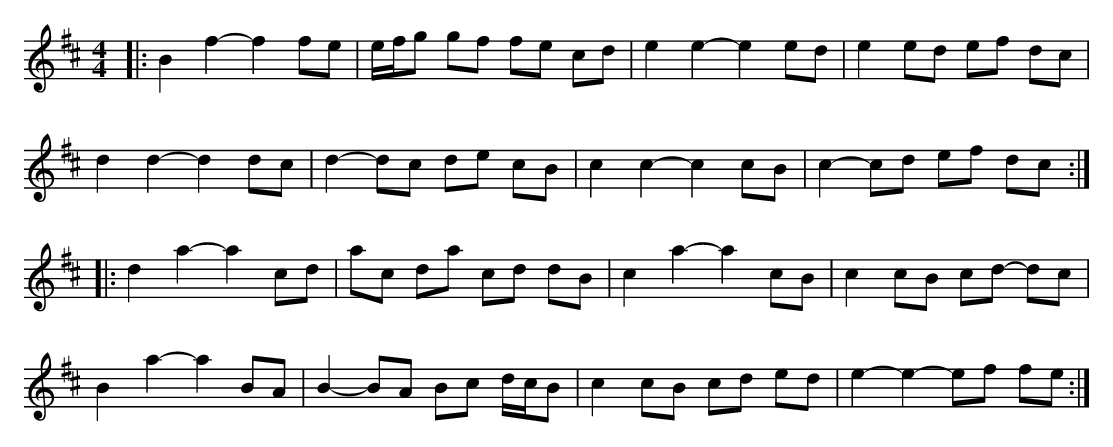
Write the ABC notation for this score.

X:1
M:4/4
K:Bmin
|:B2 f2- f2 fe|e/2f/2g gf fe cd|e2 e2- e2 ed|e2 ed ef dc|
d2 d2- d2 dc|d2- dc de cB|c2 c2- c2 cB|c2- cd ef dc:|
|:d2 a2- a2 cd|ac da cd dB|c2 a2- a2 cB|c2 cB cd- dc|
B2 a2- a2 BA|B2- BA Bc d/2c/2B|c2 cB cd ed|e2- e2- ef fe:|
